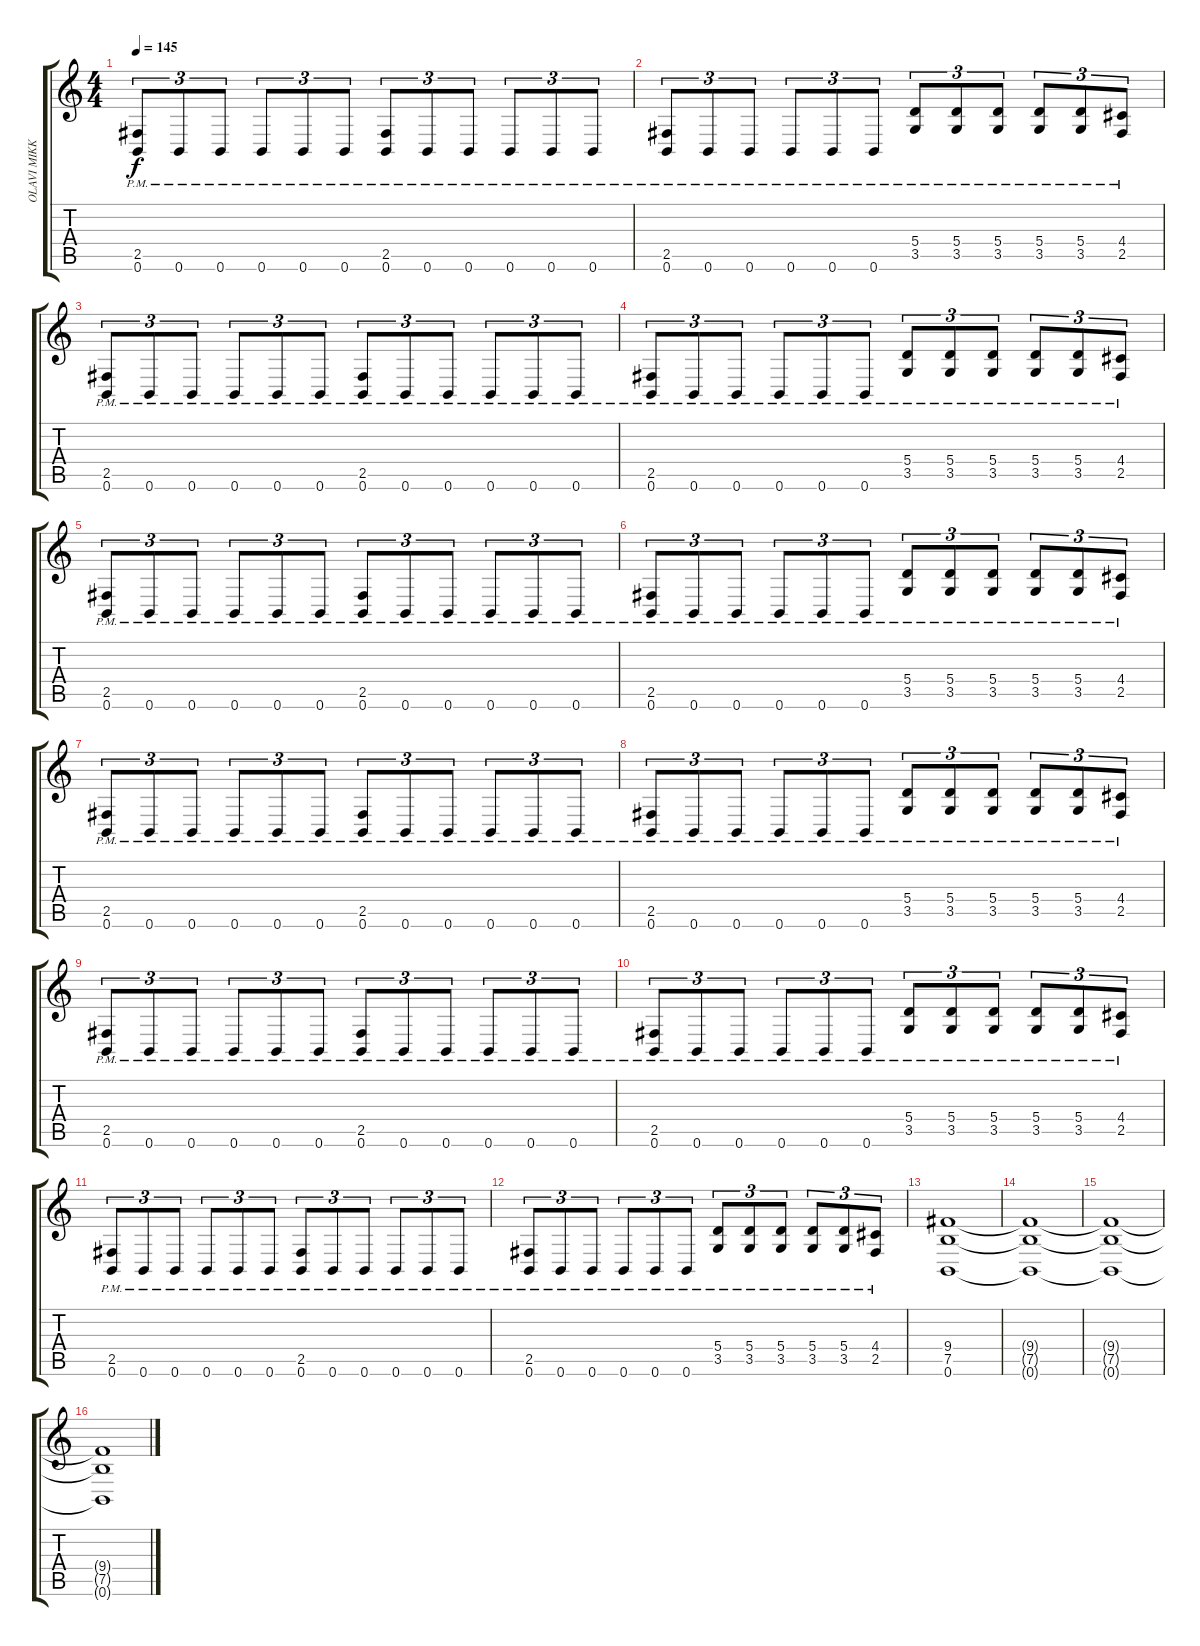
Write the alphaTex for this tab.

\track ("OLAVI MIKKONEN" "OLAVI MIKK") {instrument distortionguitar}
\staff {score tabs}
\tuning (B3 Gb3 D3 A2 E2 B1) {hide}
\ts (4 4)
\tempo 145
\clef g2
\ks c
(2.5{pm} 0.6{pm}).8{tu (3 2) dy f} 0.6{pm}.8{tu (3 2)} 0.6{pm}.8{tu (3 2)} 0.6{pm}.8{tu (3 2)} 0.6{pm}.8{tu (3 2)} 0.6{pm}.8{tu (3 2)} (2.5{pm} 0.6{pm}).8{tu (3 2)} 0.6{pm}.8{tu (3 2)} 0.6{pm}.8{tu (3 2)} 0.6{pm}.8{tu (3 2)} 0.6{pm}.8{tu (3 2)} 0.6{pm}.8{tu (3 2)} |
(2.5{pm} 0.6{pm}).8{tu (3 2)} 0.6{pm}.8{tu (3 2)} 0.6{pm}.8{tu (3 2)} 0.6{pm}.8{tu (3 2)} 0.6{pm}.8{tu (3 2)} 0.6{pm}.8{tu (3 2)} (5.4{pm} 3.5{pm}).8{tu (3 2)} (5.4{pm} 3.5{pm}).8{tu (3 2)} (5.4{pm} 3.5{pm}).8{tu (3 2)} (5.4{pm} 3.5{pm}).8{tu (3 2)} (5.4{pm} 3.5{pm}).8{tu (3 2)} (4.4{pm} 2.5{pm}).8{tu (3 2)} |
(2.5{pm} 0.6{pm}).8{tu (3 2)} 0.6{pm}.8{tu (3 2)} 0.6{pm}.8{tu (3 2)} 0.6{pm}.8{tu (3 2)} 0.6{pm}.8{tu (3 2)} 0.6{pm}.8{tu (3 2)} (2.5{pm} 0.6{pm}).8{tu (3 2)} 0.6{pm}.8{tu (3 2)} 0.6{pm}.8{tu (3 2)} 0.6{pm}.8{tu (3 2)} 0.6{pm}.8{tu (3 2)} 0.6{pm}.8{tu (3 2)} |
(2.5{pm} 0.6{pm}).8{tu (3 2)} 0.6{pm}.8{tu (3 2)} 0.6{pm}.8{tu (3 2)} 0.6{pm}.8{tu (3 2)} 0.6{pm}.8{tu (3 2)} 0.6{pm}.8{tu (3 2)} (5.4{pm} 3.5{pm}).8{tu (3 2)} (5.4{pm} 3.5{pm}).8{tu (3 2)} (5.4{pm} 3.5{pm}).8{tu (3 2)} (5.4{pm} 3.5{pm}).8{tu (3 2)} (5.4{pm} 3.5{pm}).8{tu (3 2)} (4.4{pm} 2.5{pm}).8{tu (3 2)} |
(2.5{pm} 0.6{pm}).8{tu (3 2)} 0.6{pm}.8{tu (3 2)} 0.6{pm}.8{tu (3 2)} 0.6{pm}.8{tu (3 2)} 0.6{pm}.8{tu (3 2)} 0.6{pm}.8{tu (3 2)} (2.5{pm} 0.6{pm}).8{tu (3 2)} 0.6{pm}.8{tu (3 2)} 0.6{pm}.8{tu (3 2)} 0.6{pm}.8{tu (3 2)} 0.6{pm}.8{tu (3 2)} 0.6{pm}.8{tu (3 2)} |
(2.5{pm} 0.6{pm}).8{tu (3 2)} 0.6{pm}.8{tu (3 2)} 0.6{pm}.8{tu (3 2)} 0.6{pm}.8{tu (3 2)} 0.6{pm}.8{tu (3 2)} 0.6{pm}.8{tu (3 2)} (5.4{pm} 3.5{pm}).8{tu (3 2)} (5.4{pm} 3.5{pm}).8{tu (3 2)} (5.4{pm} 3.5{pm}).8{tu (3 2)} (5.4{pm} 3.5{pm}).8{tu (3 2)} (5.4{pm} 3.5{pm}).8{tu (3 2)} (4.4{pm} 2.5{pm}).8{tu (3 2)} |
(2.5{pm} 0.6{pm}).8{tu (3 2)} 0.6{pm}.8{tu (3 2)} 0.6{pm}.8{tu (3 2)} 0.6{pm}.8{tu (3 2)} 0.6{pm}.8{tu (3 2)} 0.6{pm}.8{tu (3 2)} (2.5{pm} 0.6{pm}).8{tu (3 2)} 0.6{pm}.8{tu (3 2)} 0.6{pm}.8{tu (3 2)} 0.6{pm}.8{tu (3 2)} 0.6{pm}.8{tu (3 2)} 0.6{pm}.8{tu (3 2)} |
(2.5{pm} 0.6{pm}).8{tu (3 2)} 0.6{pm}.8{tu (3 2)} 0.6{pm}.8{tu (3 2)} 0.6{pm}.8{tu (3 2)} 0.6{pm}.8{tu (3 2)} 0.6{pm}.8{tu (3 2)} (5.4{pm} 3.5{pm}).8{tu (3 2)} (5.4{pm} 3.5{pm}).8{tu (3 2)} (5.4{pm} 3.5{pm}).8{tu (3 2)} (5.4{pm} 3.5{pm}).8{tu (3 2)} (5.4{pm} 3.5{pm}).8{tu (3 2)} (4.4{pm} 2.5{pm}).8{tu (3 2)} |
(2.5{pm} 0.6{pm}).8{tu (3 2)} 0.6{pm}.8{tu (3 2)} 0.6{pm}.8{tu (3 2)} 0.6{pm}.8{tu (3 2)} 0.6{pm}.8{tu (3 2)} 0.6{pm}.8{tu (3 2)} (2.5{pm} 0.6{pm}).8{tu (3 2)} 0.6{pm}.8{tu (3 2)} 0.6{pm}.8{tu (3 2)} 0.6{pm}.8{tu (3 2)} 0.6{pm}.8{tu (3 2)} 0.6{pm}.8{tu (3 2)} |
(2.5{pm} 0.6{pm}).8{tu (3 2)} 0.6{pm}.8{tu (3 2)} 0.6{pm}.8{tu (3 2)} 0.6{pm}.8{tu (3 2)} 0.6{pm}.8{tu (3 2)} 0.6{pm}.8{tu (3 2)} (5.4{pm} 3.5{pm}).8{tu (3 2)} (5.4{pm} 3.5{pm}).8{tu (3 2)} (5.4{pm} 3.5{pm}).8{tu (3 2)} (5.4{pm} 3.5{pm}).8{tu (3 2)} (5.4{pm} 3.5{pm}).8{tu (3 2)} (4.4{pm} 2.5{pm}).8{tu (3 2)} |
(2.5{pm} 0.6{pm}).8{tu (3 2)} 0.6{pm}.8{tu (3 2)} 0.6{pm}.8{tu (3 2)} 0.6{pm}.8{tu (3 2)} 0.6{pm}.8{tu (3 2)} 0.6{pm}.8{tu (3 2)} (2.5{pm} 0.6{pm}).8{tu (3 2)} 0.6{pm}.8{tu (3 2)} 0.6{pm}.8{tu (3 2)} 0.6{pm}.8{tu (3 2)} 0.6{pm}.8{tu (3 2)} 0.6{pm}.8{tu (3 2)} |
(2.5{pm} 0.6{pm}).8{tu (3 2)} 0.6{pm}.8{tu (3 2)} 0.6{pm}.8{tu (3 2)} 0.6{pm}.8{tu (3 2)} 0.6{pm}.8{tu (3 2)} 0.6{pm}.8{tu (3 2)} (5.4{pm} 3.5{pm}).8{tu (3 2)} (5.4{pm} 3.5{pm}).8{tu (3 2)} (5.4{pm} 3.5{pm}).8{tu (3 2)} (5.4{pm} 3.5{pm}).8{tu (3 2)} (5.4{pm} 3.5{pm}).8{tu (3 2)} (4.4{pm} 2.5{pm}).8{tu (3 2)} |
(9.4 7.5 0.6).1 |
(9.4{t} 7.5{t} 0.6{t}).1 |
(9.4{t} 7.5{t} 0.6{t}).1 |
(9.4{t} 7.5{t} 0.6{t}).1
